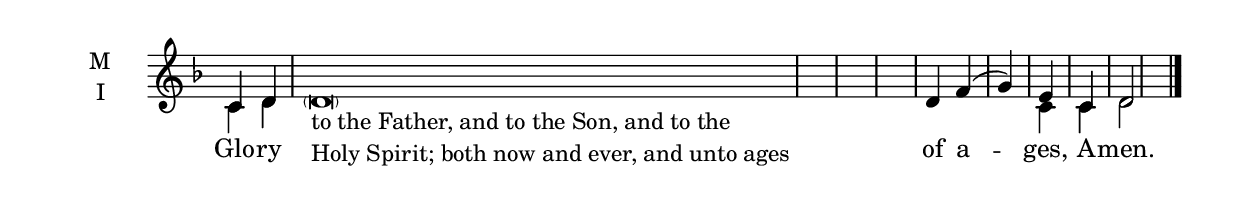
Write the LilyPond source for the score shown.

\version "2.18.2"

% Provide an easy way to group a bunch of text together on a breve
% http://lilypond.org/doc/v2.18/Documentation/notation/working-with-ancient-music_002d_002dscenarios-and-solutions
recite = \once \override LyricText.self-alignment-X = #-1


global = {
  \time 2/4 % Not used, Time_signature_engraver is removed from layout
  \key d \aeolian
  \set Timing.defaultBarType = "" %% Only put bar lines where I say
}

lyricText = \lyricmode {
  Glo -- ry \recite ""% Positioned text in melody goes here
  of a -- ges,
  A -- men.
}

melody = \relative c' {
  \global % Leave these here for key to display
  \textLengthOn
  % Note that inserted text here ABOVE the lyrics noted above
  c4 d \parenthesize d\breve_\markup {\column{
      \line{to the Father, and to the Son, and to the}
      \line{Holy Spirit; both now and ever, and unto ages}
  }}\bar "|"
  % of Ages Amen
  d4 f( g) \bar "|" e c \bar "|" d2 \bar "|."
}

ison = \relative c' {
  \global % Leave these here for key to display
  c4 d s\breve \bar "|"
  % of Ages Amen
  s4 s2 \bar "|" c4 c4 \bar "|" d2 \bar "|."
}

\score {
  \new ChoirStaff <<
    \new Staff \with {
      midiInstrument = "choir aahs"
      instrumentName = \markup \center-column { M I }
    } <<
      \new Voice = "melody" { \voiceOne \melody }
      \new Voice = "ison" { \voiceTwo \ison }
    >>
    \new Lyrics \with {
      \override VerticalAxisGroup #'staff-affinity = #CENTER
    } \lyricsto "melody" \lyricText

  >>
  \layout {
    \context {
      \Staff
      \remove "Time_signature_engraver"
    }
    \context {
      \Score
      \omit BarNumber
    }
  }
  \midi { \tempo 4 = 300
          \context {
            \Voice
            \remove "Dynamic_performer"
    }
  }
}
